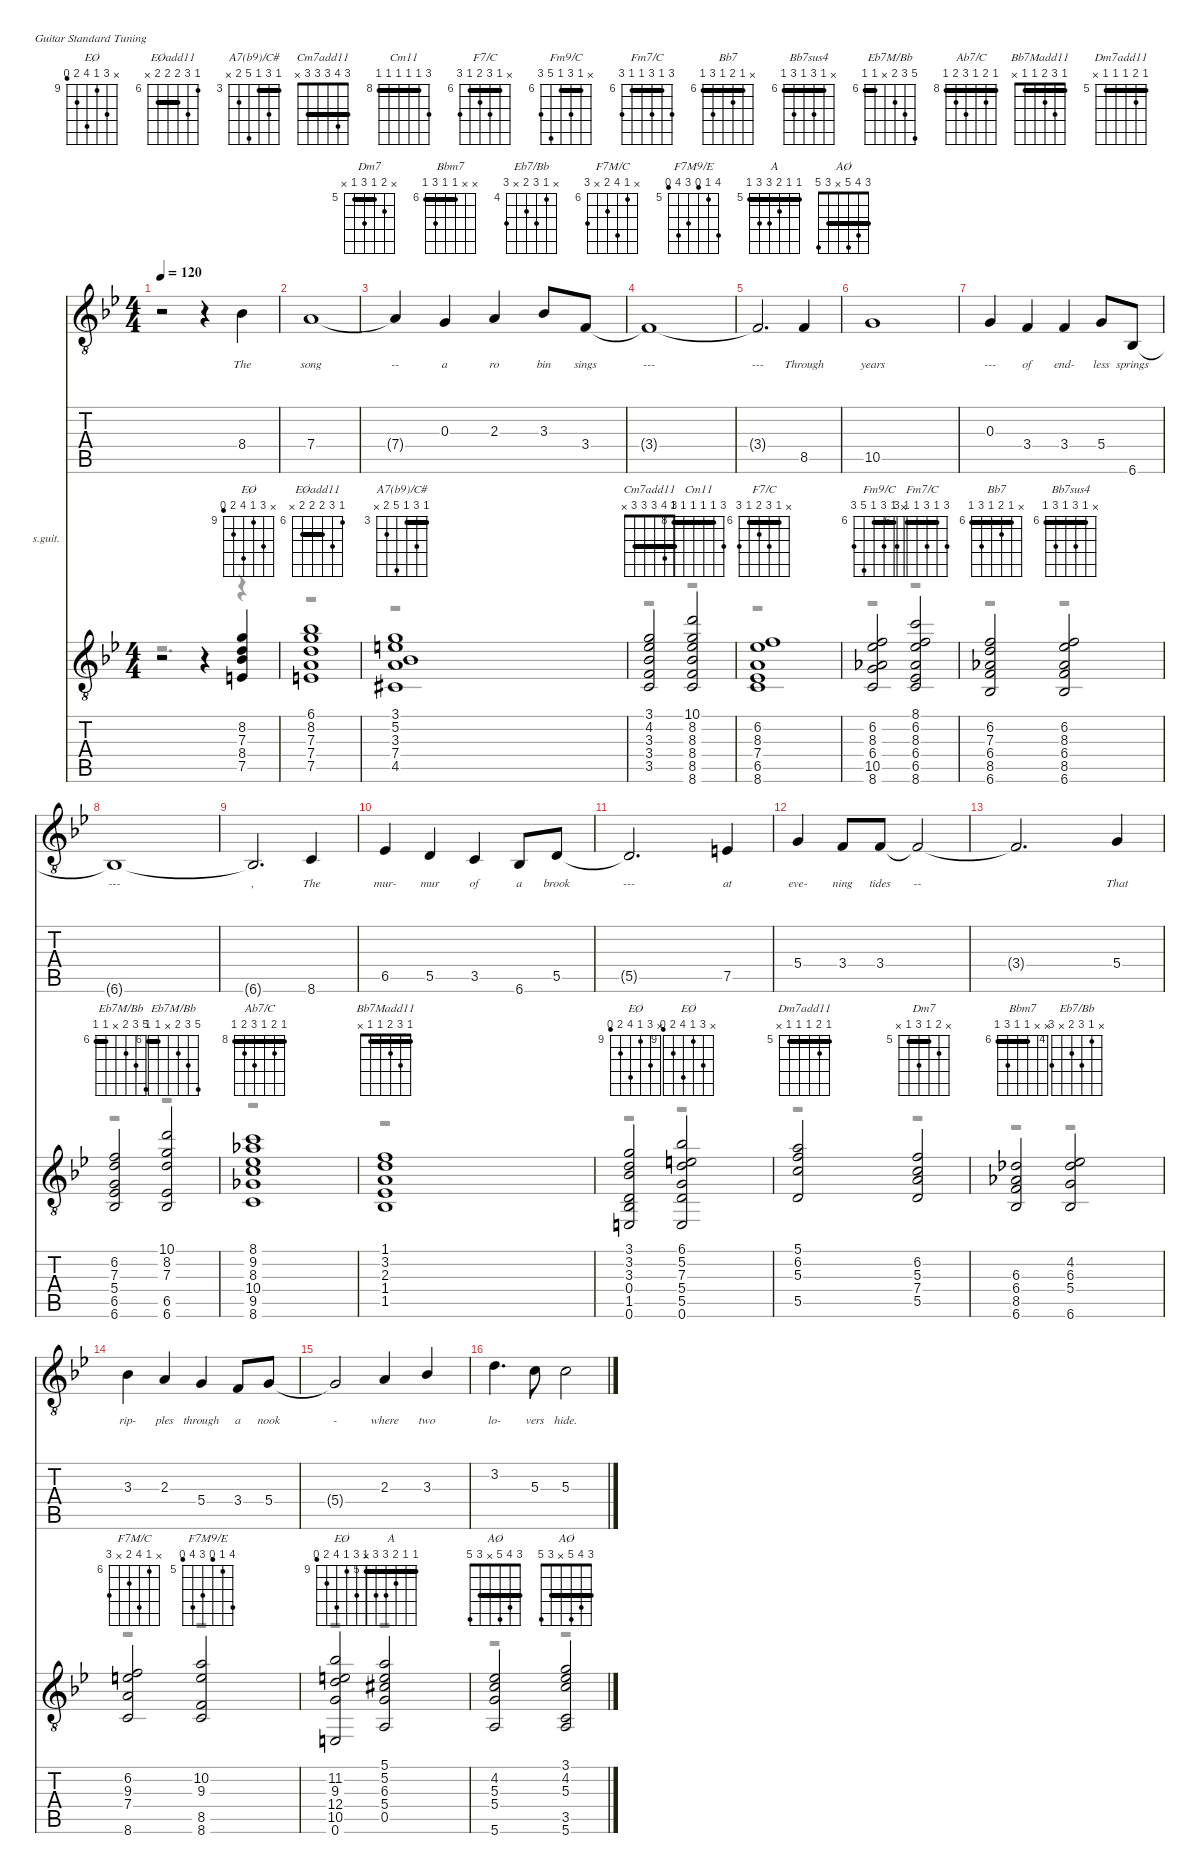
\defaultSystemsLayout 4
\hideDynamics
\bracketExtendMode nobrackets
\firstSystemTrackNameOrientation horizontal
\otherSystemsTrackNameOrientation horizontal
\chordDiagramsInScore
\track ("Steel Guitar" "s.guit.") {instrument acousticguitarsteel}
\staff {score tabs}
\tuning (E4 B3 G3 D3 A2 E2)
\displaytranspose 0
\ts (4 4)
\tempo 120
\clef g2
\ottava 8vb
\scale
1.22212
\ks gminor
r.2{dy mf instrument acousticguitarsteel beam Down} r.4{beam Down} 8.4{acc b}.4{lyrics (0 "The") lyrics (1 "") lyrics (2 "") lyrics (3 "") lyrics (4 "") beam Down} |
\scale
0.479995 7.4{acc forcenatural}.1{lyrics (0 "song") lyrics (1 "") lyrics (2 "") lyrics (3 "") lyrics (4 "") beam Up} |
\scale
1.29789 7.4{t acc forcenatural}.4{lyrics (0 "--") lyrics (1 "") lyrics (2 "") lyrics (3 "") lyrics (4 "") beam Up} 0.3{acc forcenatural}.4{lyrics (0 "a") lyrics (1 "") lyrics (2 "") lyrics (3 "") lyrics (4 "") beam Up} 2.3{acc forcenatural}.4{lyrics (0 "ro") lyrics (1 "") lyrics (2 "") lyrics (3 "") lyrics (4 "") beam Up} 3.3{acc b}.8{lyrics (0 "bin") lyrics (1 "") lyrics (2 "") lyrics (3 "") lyrics (4 "") beam Up} 3.4{acc forcenatural}.8{lyrics (0 "sings") lyrics (1 "") lyrics (2 "") lyrics (3 "") lyrics (4 "") beam Up} |
3.4{t acc forcenatural}.1{lyrics (0 "---") lyrics (1 "") lyrics (2 "") lyrics (3 "") lyrics (4 "") beam Up} |
3.4{t acc forcenatural}.2{d lyrics (0 "---") lyrics (1 "") lyrics (2 "") lyrics (3 "") lyrics (4 "") beam Up} 8.5{acc forcenatural}.4{lyrics (0 "Through") lyrics (1 "") lyrics (2 "") lyrics (3 "") lyrics (4 "") beam Up} |
10.5{acc forcenatural}.1{lyrics (0 "years") lyrics (1 "") lyrics (2 "") lyrics (3 "") lyrics (4 "") beam Up} |
0.3{acc forcenatural}.4{lyrics (0 "---") lyrics (1 "") lyrics (2 "") lyrics (3 "") lyrics (4 "") beam Up} 3.4{acc forcenatural}.4{lyrics (0 "of") lyrics (1 "") lyrics (2 "") lyrics (3 "") lyrics (4 "") beam Up} 3.4{acc forcenatural}.4{lyrics (0 "end-") lyrics (1 "") lyrics (2 "") lyrics (3 "") lyrics (4 "") beam Up} 5.4{acc forcenatural}.8{lyrics (0 "less") lyrics (1 "") lyrics (2 "") lyrics (3 "") lyrics (4 "") beam Up} 6.6{acc b}.8{lyrics (0 "springs") lyrics (1 "") lyrics (2 "") lyrics (3 "") lyrics (4 "") beam Up} |
6.6{t acc b}.1{lyrics (0 "---") lyrics (1 "") lyrics (2 "") lyrics (3 "") lyrics (4 "") beam Up} |
6.6{t acc b}.2{d lyrics (0 ",") lyrics (1 "") lyrics (2 "") lyrics (3 "") lyrics (4 "") beam Up} 8.6{acc forcenatural}.4{lyrics (0 "The") lyrics (1 "") lyrics (2 "") lyrics (3 "") lyrics (4 "") beam Up} |
6.5{acc b}.4{lyrics (0 "mur-") lyrics (1 "") lyrics (2 "") lyrics (3 "") lyrics (4 "") beam Up} 5.5{acc forcenatural}.4{lyrics (0 "mur") lyrics (1 "") lyrics (2 "") lyrics (3 "") lyrics (4 "") beam Up} 3.5{acc forcenatural}.4{lyrics (0 "of") lyrics (1 "") lyrics (2 "") lyrics (3 "") lyrics (4 "") beam Up} 6.6{acc b}.8{lyrics (0 "a") lyrics (1 "") lyrics (2 "") lyrics (3 "") lyrics (4 "") beam Up} 5.5{acc forcenatural}.8{lyrics (0 "brook") lyrics (1 "") lyrics (2 "") lyrics (3 "") lyrics (4 "") beam Up} |
5.5{t acc forcenatural}.2{d lyrics (0 "---") lyrics (1 "") lyrics (2 "") lyrics (3 "") lyrics (4 "") beam Up} 7.5{acc forcenatural}.4{lyrics (0 "at") lyrics (1 "") lyrics (2 "") lyrics (3 "") lyrics (4 "") beam Up} |
5.4{acc forcenatural}.4{lyrics (0 "eve-") lyrics (1 "") lyrics (2 "") lyrics (3 "") lyrics (4 "") beam Up} 3.4{acc forcenatural}.8{lyrics (0 "ning") lyrics (1 "") lyrics (2 "") lyrics (3 "") lyrics (4 "") beam Up} 3.4{acc forcenatural}.8{lyrics (0 "tides") lyrics (1 "") lyrics (2 "") lyrics (3 "") lyrics (4 "") beam Up} 3.4{t acc forcenatural}.2{lyrics (0 "--") lyrics (1 "") lyrics (2 "") lyrics (3 "") lyrics (4 "") beam Up} |
3.4{t acc forcenatural}.2{d beam Up} 5.4{acc forcenatural}.4{lyrics (0 "That") lyrics (1 "") lyrics (2 "") lyrics (3 "") lyrics (4 "") beam Up} |
3.3{acc b}.4{lyrics (0 "rip-") lyrics (1 "") lyrics (2 "") lyrics (3 "") lyrics (4 "") beam Down} 2.3{acc forcenatural}.4{lyrics (0 "ples") lyrics (1 "") lyrics (2 "") lyrics (3 "") lyrics (4 "") beam Up} 5.4{acc forcenatural}.4{lyrics (0 "through") lyrics (1 "") lyrics (2 "") lyrics (3 "") lyrics (4 "") beam Up} 3.4{acc forcenatural}.8{lyrics (0 "a") lyrics (1 "") lyrics (2 "") lyrics (3 "") lyrics (4 "") beam Up} 5.4{acc forcenatural}.8{lyrics (0 "nook") lyrics (1 "") lyrics (2 "") lyrics (3 "") lyrics (4 "") beam Up} |
5.4{t acc forcenatural}.2{lyrics (0 "-") lyrics (1 "") lyrics (2 "") lyrics (3 "") lyrics (4 "") beam Up} 2.3{acc forcenatural}.4{lyrics (0 "where") lyrics (1 "") lyrics (2 "") lyrics (3 "") lyrics (4 "") beam Up} 3.3{acc b}.4{lyrics (0 "two") lyrics (1 "") lyrics (2 "") lyrics (3 "") lyrics (4 "") beam Up} |
3.2{acc forcenatural}.4{d lyrics (0 "lo-") lyrics (1 "") lyrics (2 "") lyrics (3 "") lyrics (4 "") beam Down} 5.3{acc forcenatural}.8{lyrics (0 "vers") lyrics (1 "") lyrics (2 "") lyrics (3 "") lyrics (4 "") beam Down} 5.3{acc forcenatural}.2{lyrics (0 "hide.") lyrics (1 "") lyrics (2 "") lyrics (3 "") lyrics (4 "") beam Down}
\staff {score tabs}
\tuning (E4 B3 G3 D3 A2 E2)
\displaytranspose 0
\chord ("EØ" x 8 7 8 7 x) {firstfret 7}
\chord ("EØadd11" 6 8 7 7 7 x) {firstfret 6 barre (7 7)}
\chord ("A7(b9)/C#" 3 5 3 7 4 x) {firstfret 3 barre 3}
\chord ("Cm7add11" 3 4 3 3 3 x) {barre (3 3 3)}
\chord ("Cm11" 10 8 8 8 8 8) {firstfret 8 barre (8 8 8 8)}
\chord ("F7/C" x 6 8 7 6 8) {firstfret 6 barre 6}
\chord ("Fm9/C" x 6 8 6 10 8) {firstfret 6 barre 6}
\chord ("Fm7/C" 8 6 8 6 6 8) {firstfret 6 barre (6 6)}
\chord ("Bb7" x 6 7 6 8 6) {firstfret 6 barre (6 6)}
\chord ("Bb7sus4" x 6 8 6 8 6) {firstfret 6 barre (6 6)}
\chord ("Eb7M/Bb" x 8 7 5 6 6) {firstfret 5 barre 6}
\chord ("Eb7M/Bb" 10 8 7 x 6 6) {firstfret 6 barre 6}
\chord ("Ab7/C" 8 9 8 10 9 8) {firstfret 8 barre (8 8)}
\chord ("Bb7Madd11" 1 3 2 1 1 x) {barre (1 1)}
\chord ("EØ" 3 3 3 0 1 0)
\chord ("EØ" 6 5 7 5 7 4) {firstfret 5 barre 5}
\chord ("Dm7add11" 5 6 5 5 5 x) {firstfret 5 barre (5 5 5)}
\chord ("Dm7" x 6 5 7 5 x) {firstfret 5 barre 5}
\chord ("Bbm7" x x 6 6 8 6) {firstfret 6 barre (6 6)}
\chord ("Eb7/Bb" x 4 6 5 x 6) {firstfret 4}
\chord ("F7M/C" x 6 9 7 x 8) {firstfret 6}
\chord ("F7M9/E" 8 5 4 7 8 4) {firstfret 5}
\chord ("EØ" x 11 9 12 10 8) {firstfret 9}
\chord ("A" 5 5 6 7 7 5) {firstfret 5 barre (5 5)}
\chord ("AØ" x 4 5 5 x 5)
\chord ("AØ" 3 4 5 x 3 5) {barre 3}
\voice
\clef g2
\ottava 8vb
\simile none
\scale
1.22212
\ks gminor
r.2{dy mf beam Up} r.4{beam Up} (8.4{acc b} 7.5{acc forcenatural} 7.3{acc forcenatural} 8.2{acc forcenatural}).4{ch "EØ" beam Up} |
\scale
0.479995 (7.5{acc forcenatural} 7.4{acc forcenatural} 7.3{acc forcenatural} 8.2{acc forcenatural} 6.1{acc b}).1{ch "EØadd11" beam Up} |
\scale
1.29789 (4.5{acc #} 3.3{acc b} 5.2{acc forcenatural} 3.1{acc forcenatural} 7.4{acc forcenatural}).1{ch "A7(b9)/C#" beam Up} |
(3.5{acc forcenatural} 3.4{acc forcenatural} 3.3{acc b} 4.2{acc b} 3.1{acc forcenatural}).2{ch "Cm7add11" beam Up} (8.6{acc forcenatural} 8.5{acc forcenatural} 8.4{acc b} 8.3{acc b} 8.2{acc forcenatural} 10.1{acc forcenatural}).2{ch "Cm11" beam Up} |
(8.6{acc forcenatural} 8.3{acc b} 6.2{acc forcenatural} 6.5{acc b} 7.4{acc forcenatural}).1{ch "F7/C" beam Up} |
(8.6{acc forcenatural} 6.4{acc b} 8.3{acc b} 6.2{acc forcenatural} 10.5{acc forcenatural}).2{ch "Fm9/C" beam Up} (8.6{acc forcenatural} 6.5{acc b} 6.4{acc b} 8.3{acc b} 6.2{acc forcenatural} 8.1{acc forcenatural}).2{ch "Fm7/C" beam Up} |
(6.6{acc b} 8.5{acc forcenatural} 6.4{acc b} 7.3{acc forcenatural} 6.2{acc forcenatural}).2{ch "Bb7" beam Up} (6.6{acc b} 8.5{acc forcenatural} 6.4{acc b} 8.3{acc b} 6.2{acc forcenatural}).2{ch "Bb7sus4" beam Up} |
(6.6{acc b} 6.5{acc b} 5.4{acc forcenatural} 7.3{acc forcenatural} 6.2{acc forcenatural}).2{ch "Eb7M/Bb" beam Up} (6.6{acc b} 6.5{acc b} 7.3{acc forcenatural} 8.2{acc forcenatural} 10.1{acc forcenatural}).2{ch "Eb7M/Bb" beam Up} |
(9.5{acc b} 10.4{acc forcenatural} 8.3{acc b} 9.2{acc b} 8.1{acc forcenatural} 8.6{acc forcenatural}).1{ch "Ab7/C" beam Up} |
(1.5{acc b} 1.4{acc b} 2.3{acc forcenatural} 3.2{acc forcenatural} 1.1{acc forcenatural}).1{ch "Bb7Madd11" beam Up} |
(0.6{acc forcenatural} 1.5{acc b} 0.4{acc forcenatural} 3.3{acc b} 3.2{acc forcenatural} 3.1{acc forcenatural}).2{ch "EØ" beam Up} (0.6{acc forcenatural} 5.5{acc forcenatural} 5.4{acc forcenatural} 7.3{acc forcenatural} 5.2{acc forcenatural} 6.1{acc b}).2{ch "EØ" beam Up} |
(5.5{acc forcenatural} 5.3{acc forcenatural} 6.2{acc forcenatural} 5.1{acc forcenatural}).2{ch "Dm7add11" beam Up} (5.5{acc forcenatural} 7.4{acc forcenatural} 5.3{acc forcenatural} 6.2{acc forcenatural}).2{ch "Dm7" beam Up} |
(6.6{acc b} 8.5{acc forcenatural} 6.4{acc b} 6.3{acc b}).2{ch "Bbm7" beam Up} (6.6{acc b} 5.4{acc forcenatural} 6.3{acc b} 4.2{acc b}).2{ch "Eb7/Bb" beam Up} |
(8.6{acc forcenatural} 7.4{acc forcenatural} 9.3{acc forcenatural} 6.2{acc forcenatural}).2{ch "F7M/C" beam Up} (8.6{acc forcenatural} 8.5{acc forcenatural} 9.3{acc forcenatural} 10.2{acc forcenatural}).2{ch "F7M9/E" beam Up} |
(0.6{acc forcenatural} 10.5{acc forcenatural} 12.4{acc forcenatural} 9.3{acc forcenatural} 11.2{acc b}).2{ch "EØ" beam Up} (5.4{acc forcenatural} 6.3{acc #} 5.2{acc forcenatural} 0.5{acc forcenatural} 5.1{acc forcenatural}).2{ch "A" beam Up} |
(5.6{acc forcenatural} 5.4{acc forcenatural} 5.3{acc forcenatural} 4.2{acc b}).2{ch "AØ" beam Up} (5.6{acc forcenatural} 3.5{acc forcenatural} 5.3{acc forcenatural} 4.2{acc b} 3.1{acc forcenatural}).2{ch "AØ" beam Up}
\voice
\clef g2
\ottava 8vb
\simile none
\scale
1.22212
\ks gminor
r.2{d dy mf beam Down} r.4{beam Down} |
\scale
0.479995 r.1{beam Down} |
\scale
1.29789 r.1{beam Down} |
r.2{beam Down} r.2{beam Down} |
r.1{beam Down} |
r.2{beam Down} r.2{beam Down} |
r.2{beam Down} r.2{beam Down} |
r.2{beam Down} r.2{beam Down} |
r.1{beam Down} |
r.1{beam Down} |
r.2{beam Down} r.2{beam Down} |
r.2{beam Down} r.2{beam Down} |
r.2{beam Down} r.2{beam Down} |
r.2{beam Down} r.2{beam Down} |
r.2{beam Down} r.2{beam Down} |
r.2{beam Down} r.2{beam Down}
